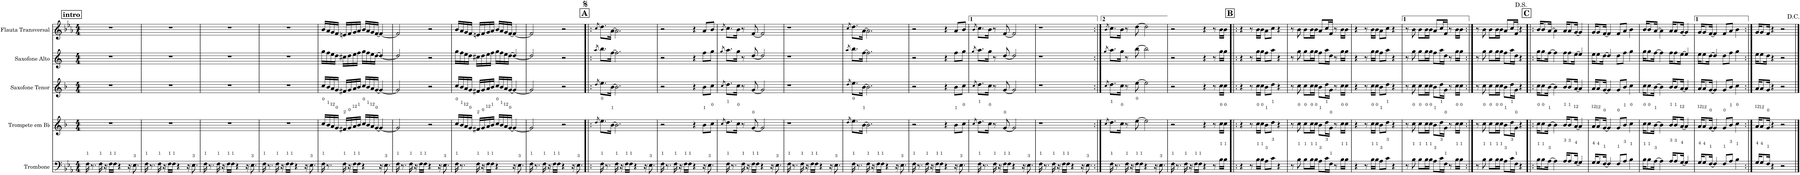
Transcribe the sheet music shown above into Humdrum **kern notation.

**kern	**kern	**kern	**kern	**kern
*part5	*part4	*part3	*part2	*part1
*staff5	*staff4	*staff3	*staff2	*staff1
*I"Trombone	*I"Trompete em Bb	*I"Saxofone Tenor	*I"Saxofone Alto	*I"Flauta Transversal
*I'Tbn.	*I'Tpt. em Bb	*I'Sax. Tn.	*	*I'Fl.
*clefF4	*clefG2	*clefG2	*clefG2	*clefG2
*	*Trd1c2	*Trd8c14	*Trd5c9	*
*k[b-e-a-]	*k[b-]	*k[b-]	*k[]	*k[b-e-a-]
*E-:	*F:	*F:	*	*E-:
*M4/4	*M4/4	*M4/4	*M4/4	*M4/4
!!LO:REH:place=s1:a:B:cj:fs=12:t=intro
=1	=1	=1	=1	=1
16F\	1r	1r	1r	1r
8.r	.	.	.	.
16F\	.	.	.	.
16r	.	.	.	.
16F\LL	.	.	.	.
16F\JJ	.	.	.	.
4r	.	.	.	.
16r	.	.	.	.
8.E-\	.	.	.	.
=2	=2	=2	=2	=2
16F\	1r	1r	1r	1r
8.r	.	.	.	.
16F\	.	.	.	.
16r	.	.	.	.
16F\LL	.	.	.	.
16F\JJ	.	.	.	.
4r	.	.	.	.
16r	.	.	.	.
8.E-\	.	.	.	.
=3	=3	=3	=3	=3
16F\	1r	1r	1r	1r
8.r	.	.	.	.
16F\	.	.	.	.
16r	.	.	.	.
16F\LL	.	.	.	.
16F\JJ	.	.	.	.
4r	.	.	.	.
16r	.	.	.	.
8.E-\	.	.	.	.
=4	=4	=4	=4	=4
16F\	1r	1r	1r	1r
8.r	.	.	.	.
16F\	.	.	.	.
16r	.	.	.	.
16F\LL	.	.	.	.
16F\JJ	.	.	.	.
4r	.	.	.	.
16r	.	.	.	.
8.E-\	.	.	.	.
=5	=5	=5	=5	=5
16F\	16cc/LL	16cc/LL	16gg\LL	16b-/LL
8.r	16b-/	16b-/	16ff\	16a-/
.	16a/	16a/	16ee\	16g/
.	16g/JJ	16g/JJ	16dd\JJ	16f/JJ
16F\	16f#X/LL	16f#X/LL	16cc#X\LL	16en/LL
16r	16g/	16g/	16dd\	16f/
16F\LL	16a/	16a/	16ee\	16g/
16F\JJ	16b-/JJ	16b-/JJ	16ff\JJ	16a-/JJ
4r	16cc/LL	16cc/LL	16gg\LL	16b-/LL
.	16b-/	16b-/	16ff\	16a-/
.	16a/	16a/	16ee\	16g/
.	[16g/JJ	[16g/JJ	[16dd\JJ	[16f/JJ
16r	4g/_	4g/_	4dd/_	4f/_
8.E-\	.	.	.	.
=6	=6	=6	=6	=6
16F\	2g/]	2g/]	2dd/]	2f/]
8.r	.	.	.	.
16F\	.	.	.	.
16r	.	.	.	.
16F\LL	.	.	.	.
16F\JJ	.	.	.	.
4r	2r	2r	2r	2r
16r	.	.	.	.
8.E-\	.	.	.	.
=7	=7	=7	=7	=7
16F\	16cc/LL	16cc/LL	16gg\LL	16b-/LL
8.r	16b-/	16b-/	16ff\	16a-/
.	16a/	16a/	16ee\	16g/
.	16g/JJ	16g/JJ	16dd\JJ	16f/JJ
16F\	16f#X/LL	16f#X/LL	16cc#X\LL	16en/LL
16r	16g/	16g/	16dd\	16f/
16F\LL	16a/	16a/	16ee\	16g/
16F\JJ	16b-/JJ	16b-/JJ	16ff\JJ	16a-/JJ
4r	16cc/LL	16cc/LL	16gg\LL	16b-/LL
.	16b-/	16b-/	16ff\	16a-/
.	16a/	16a/	16ee\	16g/
.	[16g/JJ	[16g/JJ	[16dd\JJ	[16f/JJ
16r	4g/_	4g/_	4dd/_	4f/_
8.E-\	.	.	.	.
=8	=8	=8	=8	=8
16F\	2g/]	2g/]	2dd/]	2f/]
8.r	.	.	.	.
16F\	.	.	.	.
16r	.	.	.	.
16F\LL	.	.	.	.
16F\JJ	.	.	.	.
4r	2r	2r	2r	2r
16r	.	.	.	.
8.E-\	.	.	.	.
!!LO:REH:place=s1:a:B:cj:t=A
=9!|:	=9!|:	=9!|:	=9!|:	=9!|:
.	8qdd/	8qdd/	8qaa/	8qcc/
16F\	8.ee\L	8.ee\L	8.bb\L	8.dd\L
8.r	.	.	.	.
.	[16b-\Jk	[16b-\Jk	[16ff\Jk	[16a-\Jk
16F\	2.b-\]	2.b-\]	2.ff\]	2.a-\]
16r	.	.	.	.
16F\LL	.	.	.	.
16F\JJ	.	.	.	.
4r	.	.	.	.
16r	.	.	.	.
8.E-\	.	.	.	.
=10	=10	=10	=10	=10
16F\	2r	2r	2r	2r
8.r	.	.	.	.
16F\	.	.	.	.
16r	.	.	.	.
16F\LL	.	.	.	.
16F\JJ	.	.	.	.
4r	4r	4r	4r	4r
16r	8b-\L	8b-\L	8ff\L	8a-/L
8.E-\	.	.	.	.
.	8cc\J	8cc\J	8gg\J	8b-/J
=11	=11	=11	=11	=11
.	8qcc/	8qcc/	8qgg/	8qb-/
16F\	8.dd\L	8.dd\L	8.aa\L	8.cc\L
8.r	.	.	.	.
.	16cc\Jk	16cc\Jk	16gg\Jk	16b-\Jk
16F\	8r	8r	8r	8r
16r	.	.	.	.
16F\LL	[8g/	[8g/	[8dd/	[8f/
16F\JJ	.	.	.	.
4r	2g/]	2g/]	2dd/]	2f/]
16r	.	.	.	.
8.E-\	.	.	.	.
=12	=12	=12	=12	=12
16F\	1r	1r	1r	1r
8.r	.	.	.	.
16F\	.	.	.	.
16r	.	.	.	.
16F\LL	.	.	.	.
16F\JJ	.	.	.	.
4r	.	.	.	.
16r	.	.	.	.
8.E-\	.	.	.	.
=13	=13	=13	=13	=13
.	8qdd/	8qdd/	8qaa/	8qcc/
16F\	8.ee\L	8.ee\L	8.bb\L	8.dd\L
8.r	.	.	.	.
.	[16b-\Jk	[16b-\Jk	[16ff\Jk	[16a-\Jk
16F\	2.b-\]	2.b-\]	2.ff\]	2.a-\]
16r	.	.	.	.
16F\LL	.	.	.	.
16F\JJ	.	.	.	.
4r	.	.	.	.
16r	.	.	.	.
8.E-\	.	.	.	.
=14	=14	=14	=14	=14
16F\	2r	2r	2r	2r
8.r	.	.	.	.
16F\	.	.	.	.
16r	.	.	.	.
16F\LL	.	.	.	.
16F\JJ	.	.	.	.
4r	4r	4r	4r	4r
16r	8b-\L	8b-\L	8ff\L	8a-/L
8.E-\	.	.	.	.
.	8cc\J	8cc\J	8gg\J	8b-/J
=15	=15	=15	=15	=15
.	8qcc/	8qcc/	8qgg/	8qb-/
16F\	8.dd\L	8.dd\L	8.aa\L	8.cc\L
8.r	.	.	.	.
.	16cc\Jk	16cc\Jk	16gg\Jk	16b-\Jk
16F\	8r	8r	8r	8r
16r	.	.	.	.
16F\LL	[8g/	[8g/	[8dd/	[8f/
16F\JJ	.	.	.	.
4r	2g/]	2g/]	2dd/]	2f/]
16r	.	.	.	.
8.E-\	.	.	.	.
=16	=16	=16	=16	=16
16F\	1r	1r	1r	1r
8.r	.	.	.	.
16F\	.	.	.	.
16r	.	.	.	.
16F\LL	.	.	.	.
16F\JJ	.	.	.	.
4r	.	.	.	.
16r	.	.	.	.
8.E-\	.	.	.	.
=17:|!	=17:|!	=17:|!	=17:|!	=17:|!
.	8qcc/	8qcc/	8qgg/	8qb-/
16F\	8.dd\L	8.dd\L	8.aa\L	8.cc\L
8.r	.	.	.	.
.	16cc\Jk	16cc\Jk	16gg\Jk	16b-\Jk
16F\	8r	8r	8r	8r
16r	.	.	.	.
16F\LL	[8ee\	[8ee\	[8bb\	[8dd\
16F\JJ	.	.	.	.
4r	2ee\]	2ee\]	2bb\]	2dd\]
16r	.	.	.	.
8.E-\	.	.	.	.
=18	=18	=18	=18	=18
16F\	2r	2r	2r	2r
8.r	.	.	.	.
16F\	.	.	.	.
16r	.	.	.	.
16F\LL	.	.	.	.
16F\JJ	.	.	.	.
4r	4r	4r	4r	4r
8r	8r	8r	8r	8r
16B-\LL	16cc\LL	16cc\LL	16gg\LL	16b-\LL
16B-\JJ	16cc\JJ	16cc\JJ	16gg\JJ	16b-\JJ
!!LO:REH:place=s1:a:B:cj:t=B
=19!|:	=19!|:	=19!|:	=19!|:	=19!|:
4r	4r	4r	4r	4r
8r	8r	8r	8r	8r
16B-\LL	16cc\LL	16cc\LL	16gg\LL	16b-\LL
16B-\JJ	16cc\JJ	16cc\JJ	16gg\JJ	16b-\JJ
8A-\L	8b-\L	8b-\L	8ff\L	8a-\L
8c\J	8dd\J	8dd\J	8aa\J	8cc\J
4r	4r	4r	4r	4r
=20	=20	=20	=20	=20
8r	8r	8r	8r	8r
8B-\	8cc\	8cc\	8gg\	8b-\
8B-\L	8cc\L	8cc\L	8gg\L	8b-\L
16B-\L	16cc\L	16cc\L	16gg\L	16b-\L
16B-\JJ	16cc\JJ	16cc\JJ	16gg\JJ	16b-\JJ
8A-\L	8b-\L	8b-\L	8ff\L	8a-/L
16c\L	16dd\L	16dd\L	16aa\L	16cc/L
16F\JJ	16g\JJ	16g\JJ	16dd\JJ	16f/JJ
8r	8r	8r	8r	8r
16B-\LL	16cc\LL	16cc\LL	16gg\LL	16b-\LL
16B-\JJ	16cc\JJ	16cc\JJ	16gg\JJ	16b-\JJ
=21	=21	=21	=21	=21
4r	4r	4r	4r	4r
8r	8r	8r	8r	8r
16B-\LL	16cc\LL	16cc\LL	16gg\LL	16b-\LL
16B-\JJ	16cc\JJ	16cc\JJ	16gg\JJ	16b-\JJ
8A-\L	8b-\L	8b-\L	8ff\L	8a-\L
8c\J	8dd\J	8dd\J	8aa\J	8cc\J
4r	4r	4r	4r	4r
=22	=22	=22	=22	=22
8r	8r	8r	8r	8r
8B-\	8cc\	8cc\	8gg\	8b-\
8B-\L	8cc\L	8cc\L	8gg\L	8b-\L
16B-\L	16cc\L	16cc\L	16gg\L	16b-\L
16B-\JJ	16cc\JJ	16cc\JJ	16gg\JJ	16b-\JJ
8A-\L	8b-\L	8b-\L	8ff\L	8a-/L
16c\L	16dd\L	16dd\L	16aa\L	16cc/L
16F\JJ	16g\JJ	16g\JJ	16dd\JJ	16f/JJ
8r	8r	8r	8r	8r
16B-\LL	16cc\LL	16cc\LL	16gg\LL	16b-\LL
16B-\JJ	16cc\JJ	16cc\JJ	16gg\JJ	16b-\JJ
=23:|!	=23:|!	=23:|!	=23:|!	=23:|!
8r	8r	8r	8r	8r
8B-\	8cc\	8cc\	8gg\	8b-\
8B-\L	8cc\L	8cc\L	8gg\L	8b-\L
16B-\L	16cc\L	16cc\L	16gg\L	16b-\L
16B-\JJ	16cc\JJ	16cc\JJ	16gg\JJ	16b-\JJ
8A-\L	8b-\L	8b-\L	8ff\L	8a-/L
16c\L	16dd\L	16dd\L	16aa\L	16cc/L
16F\JJ	16g\JJ	16g\JJ	16dd\JJ	16f/JJ
4r	4r	4r	4r	4r
!!LO:REH:place=s1:a:B:cj:t=C
=24!|:	=24!|:	=24!|:	=24!|:	=24!|:
16B-\KL	16cc\KL	16cc\KL	16gg\KL	16b-/KL
8B-\	8cc\	8cc\	8gg\	8b-/
[16A-\Jk	[16b-\Jk	[16b-\Jk	[16ff\Jk	[16a-/Jk
4A-\]	4b-\]	4b-\]	4ff\]	4a-\]
16A-/KL	16b-/KL	16b-/KL	16ff\KL	16a-/KL
8A-/	8b-/	8b-/	8ff\	8a-/
[16G/Jk	[16a/Jk	[16a/Jk	[16ee\Jk	[16g/Jk
4G/]	4a/]	4a/]	4ee/]	4g/]
=25	=25	=25	=25	=25
16G/KL	16a/KL	16a/KL	16ee\KL	16g/KL
8G/	8a/	8a/	8ee\	8g/
[16F/Jk	[16g/Jk	[16g/Jk	[16dd\Jk	[16f/Jk
4F/]	4g/]	4g/]	4dd/]	4f/]
8F/L	8g/L	8g/L	8dd\L	8f/L
8A-/J	8b-/J	8b-/J	8ff\J	8a-/J
4B-\	4cc\	4cc\	4gg\	4b-\
=26	=26	=26	=26	=26
16B-\KL	16cc\KL	16cc\KL	16gg\KL	16b-/KL
8B-\	8cc\	8cc\	8gg\	8b-/
[16A-\Jk	[16b-\Jk	[16b-\Jk	[16ff\Jk	[16a-/Jk
4A-\]	4b-\]	4b-\]	4ff\]	4a-\]
16A-/KL	16b-/KL	16b-/KL	16ff\KL	16a-/KL
8A-/	8b-/	8b-/	8ff\	8a-/
[16G/Jk	[16a/Jk	[16a/Jk	[16ee\Jk	[16g/Jk
4G/]	4a/]	4a/]	4ee/]	4g/]
=27	=27	=27	=27	=27
16G/KL	16a/KL	16a/KL	16ee\KL	16g/KL
8G/	8a/	8a/	8ee\	8g/
[16F/Jk	[16g/Jk	[16g/Jk	[16dd\Jk	[16f/Jk
4F/]	4g/]	4g/]	4dd/]	4f/]
8F/L	8g/L	8g/L	8dd\L	8f/L
8A-/J	8b-/J	8b-/J	8ff\J	8a-/J
4B-\	4cc\	4cc\	4gg\	4b-\
=28:|!	=28:|!	=28:|!	=28:|!	=28:|!
16G/KL	16a/KL	16a/KL	16ee\KL	16g/KL
8G/	8a/	8a/	8ee\	8g/
16F/Jk	16g/Jk	16g/Jk	16dd\Jk	16f/Jk
4r	4r	4r	4r	4r
2r	2r	2r	2r	2r
==	==	==	==	==
*-	*-	*-	*-	*-
